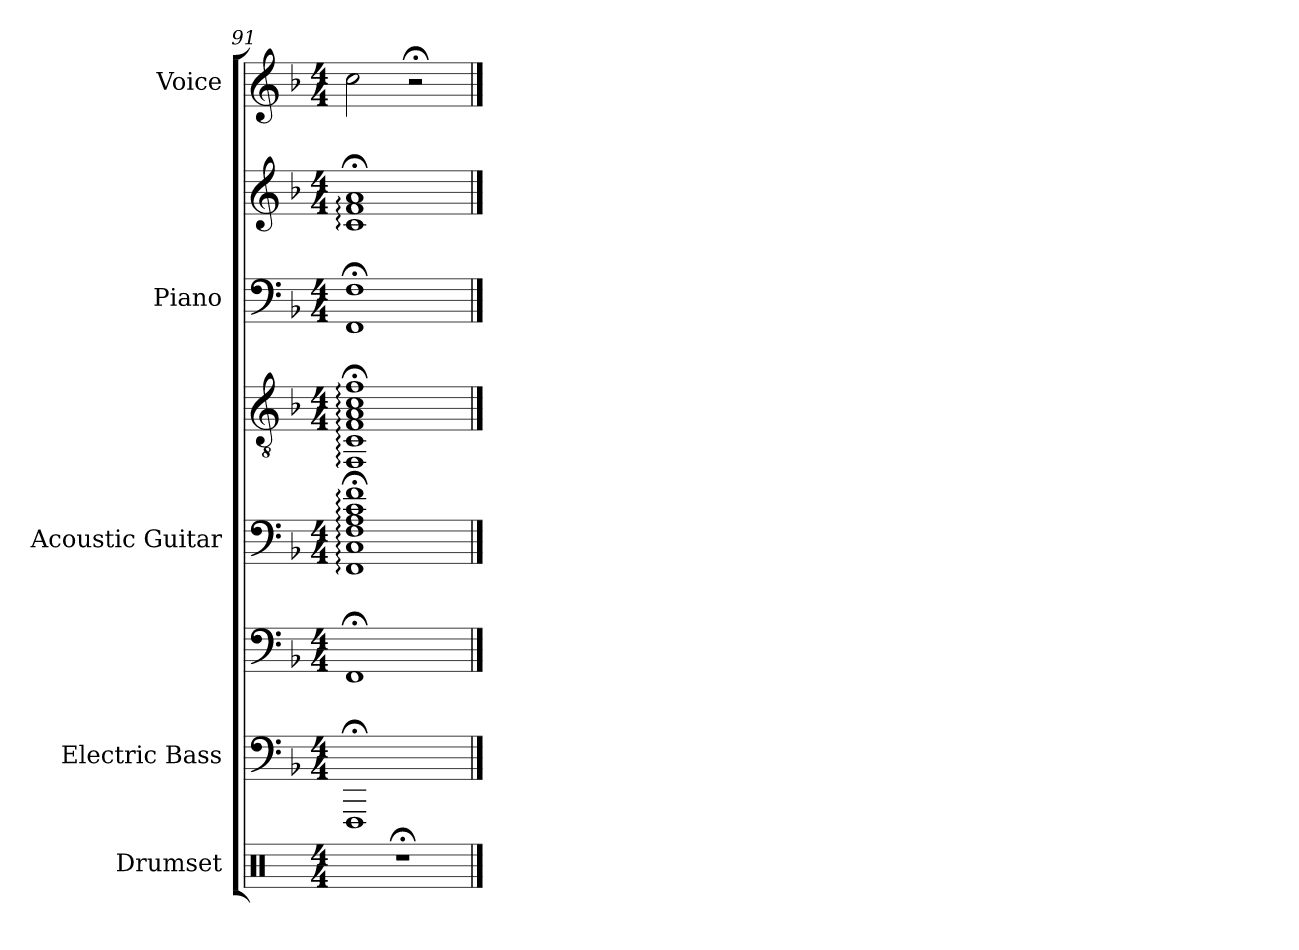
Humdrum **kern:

**kern	**kern	**kern	**kern	**kern	**kern	**kern	**kern
*part5	*part4	*part4	*part3	*part3	*part2	*part2	*part1
*staff8	*staff7	*staff6	*staff5	*staff4	*staff3	*staff2	*staff1
*I"Drumset	*I"Electric Bass	*	*I"Acoustic Guitar	*	*I"Piano	*	*I"Voice
*I'Drs.	*I'El. B.	*	*I'Guit.	*	*I'Pno.	*	*I'Vo.
*clefX	*	*clefF4	*	*clefGv2	*clefF4	*clefG2	*clefG2
*	*ITrd7c12	*ITrd7c12	*	*	*	*	*
*k[]	*k[b-]	*k[b-]	*k[b-]	*k[b-]	*k[b-]	*k[b-]	*k[b-]
*M4/4	*M4/4	*M4/4	*M4/4	*M4/4	*M4/4	*M4/4	*M4/4
=91	=91	=91	=91	=91	=91	=91	=91
1r;<	1FFFF;<	1FFF;<	1FF;<: 1C;<: 1F;<: 1A;<: 1c;<: 1f;<:	1FF;<: 1C;<: 1F;<: 1A;<: 1c;<: 1f;<:	1FF;< 1F;<	1c;<: 1f;<: 1a;<:	2cc\
.	.	.	.	.	.	.	2r;<
==	==	==	==	==	==	==	==
*-	*-	*-	*-	*-	*-	*-	*-
